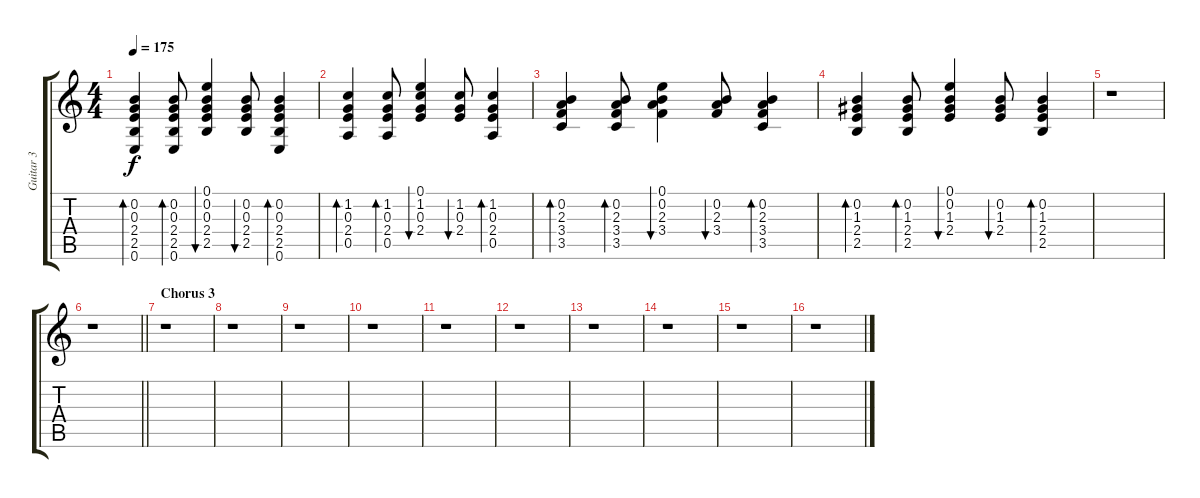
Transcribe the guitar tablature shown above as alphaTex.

\track ("Guitar 3" "Guitar 3") {instrument acousticguitarsteel}
\staff {score tabs}
\tuning (E4 B3 G3 D3 A2 E2) {hide}
\ts (4 4)
\tempo 175
\clef g2
\ks c
(0.2 0.3 2.4 2.5 0.6).4{bd 60 dy f} (0.2 0.3 2.4 2.5 0.6).8{bd 60} (0.1 0.2 0.3 2.4 2.5).4{bu 60} (0.2 0.3 2.4 2.5).8{bu 60} (0.2 0.3 2.4 2.5 0.6).4{bd 60} |
(1.2 0.3 2.4 0.5).4{bd 60} (1.2 0.3 2.4 0.5).8{bd 60} (0.1 1.2 0.3 2.4).4{bu 60} (1.2 0.3 2.4).8{bu 60} (1.2 0.3 2.4 0.5).4{bd 60} |
(0.2 2.3 3.4 3.5).4{bd 60} (0.2 2.3 3.4 3.5).8{bd 60} (0.1 0.2 2.3 3.4).4{bu 60} (0.2 2.3 3.4).8{bu 60} (0.2 2.3 3.4 3.5).4{bd 60} |
(0.2 1.3 2.4 2.5).4{bd 60} (0.2 1.3 2.4 2.5).8{bd 60} (0.1 0.2 1.3 2.4).4{bu 60} (0.2 1.3 2.4).8{bu 60} (0.2 1.3 2.4 2.5).4{bd 60} |
r.1 |
\barLineRight lightlight
r.1 |
\section ("" "Chorus 3")
r.1 |
r.1 |
r.1 |
r.1 |
r.1 |
r.1 |
r.1 |
r.1 |
r.1 |
r.1
